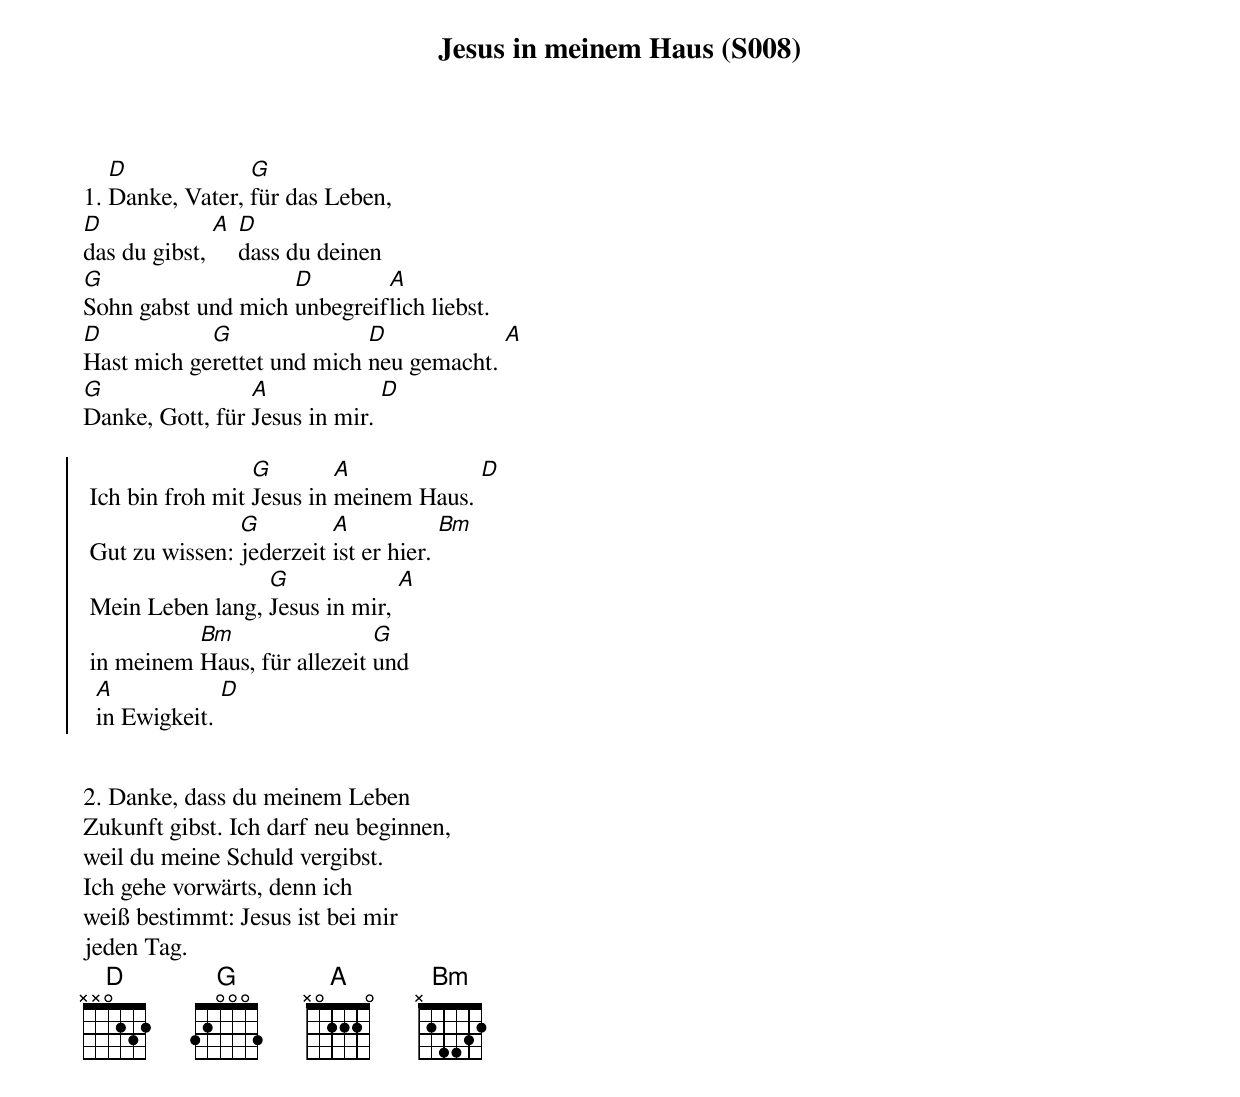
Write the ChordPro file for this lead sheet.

{title: Jesus in meinem Haus (S008)}
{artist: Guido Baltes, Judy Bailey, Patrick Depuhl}

1. [D]Danke, Vater, [G]für das Leben,
[D]das du gibst, [A] [D]dass du deinen
[G]Sohn gabst und mich [D]unbegreif[A]lich liebst.
[D]Hast mich ge[G]rettet und mich [D]neu gemacht. [A]
[G]Danke, Gott, für [A]Jesus in mir. [D]

{soc}
 Ich bin froh mit [G]Jesus in [A]meinem Haus. [D]
 Gut zu wissen: [G]jederzeit [A]ist er hier. [Bm]
 Mein Leben lang, [G]Jesus in mir, [A]
 in meinem [Bm]Haus, für allezeit [G]und
  [A]in Ewigkeit. [D]
 {eoc}


2. Danke, dass du meinem Leben
Zukunft gibst. Ich darf neu beginnen,
weil du meine Schuld vergibst.
Ich gehe vorwärts, denn ich
weiß bestimmt: Jesus ist bei mir
jeden Tag.
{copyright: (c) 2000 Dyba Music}
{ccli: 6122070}
